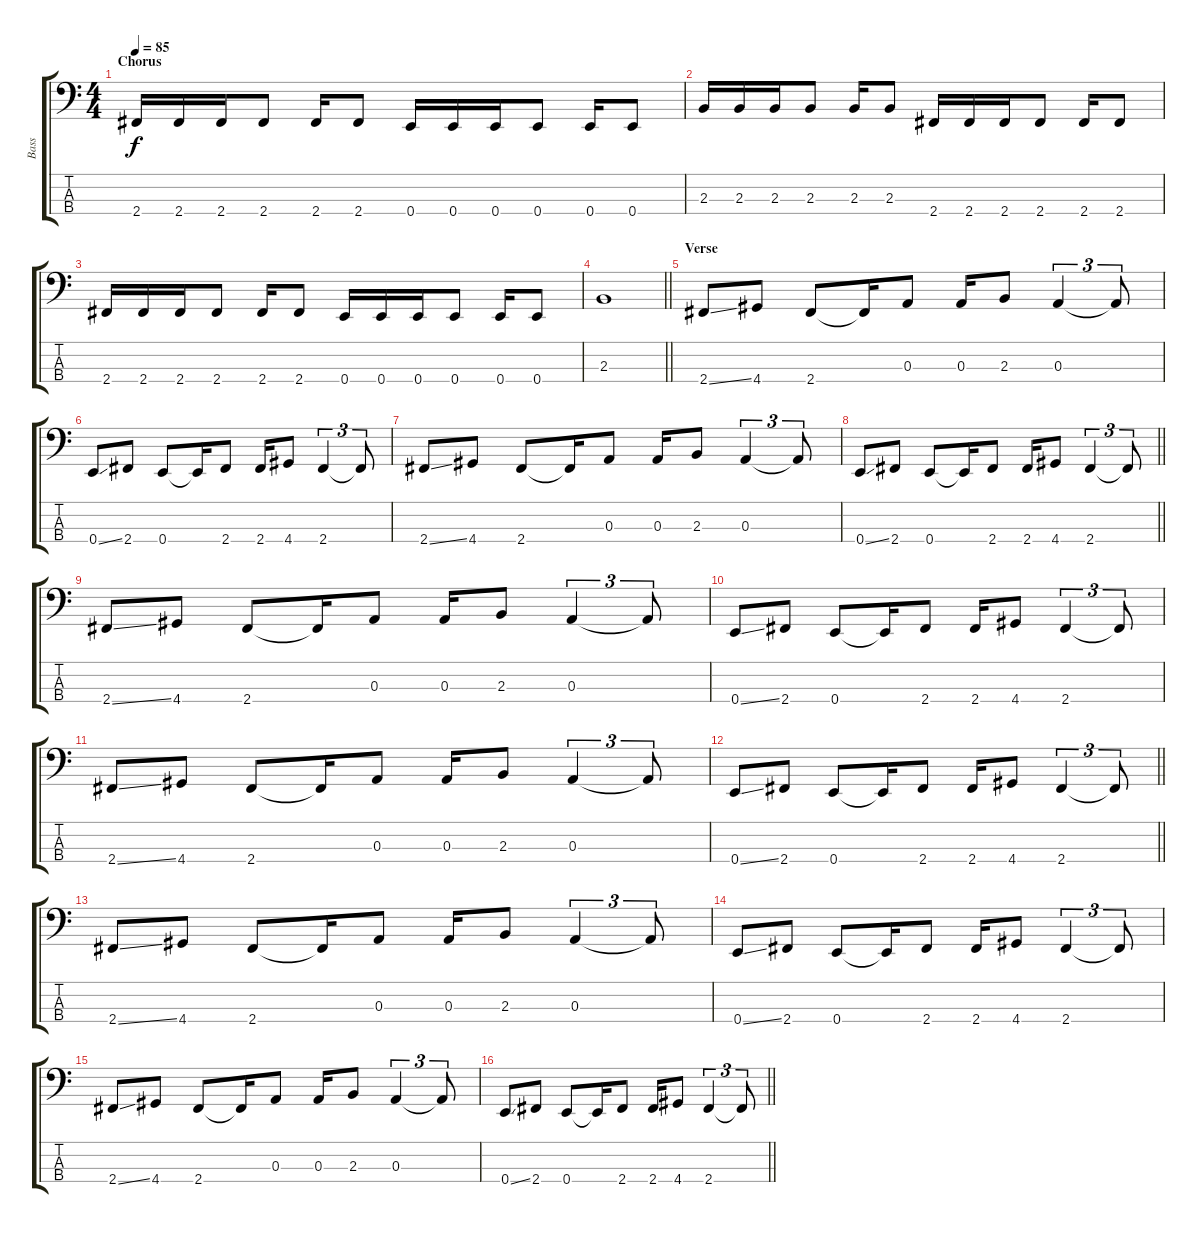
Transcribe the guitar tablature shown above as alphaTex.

\track ("Bass" "Bass") {instrument electricbassfinger}
\staff {score tabs}
\tuning (G2 D2 A1 E1) {hide}
\ts (4 4)
\section ("" "Chorus")
\tempo 85
\clef f4
\ks c
2.4.16{dy f} 2.4.16 2.4.16 2.4.8 2.4.16 2.4.8 0.4.16 0.4.16 0.4.16 0.4.8 0.4.16 0.4.8 |
2.3.16 2.3.16 2.3.16 2.3.8 2.3.16 2.3.8 2.4.16 2.4.16 2.4.16 2.4.8 2.4.16 2.4.8 |
2.4.16 2.4.16 2.4.16 2.4.8 2.4.16 2.4.8 0.4.16 0.4.16 0.4.16 0.4.8 0.4.16 0.4.8 |
\barLineRight lightlight
2.3.1 |
\section ("" "Verse")
2.4{ss}.8 4.4.8 2.4.8 2.4{t}.16 0.3.8 0.3.16 2.3.8 0.3.4{tu (3 2)} 0.3{t}.8{tu (3 2)} |
0.4{ss}.8 2.4.8 0.4.8 0.4{t}.16 2.4.8 2.4.16 4.4.8 2.4.4{tu (3 2)} 2.4{t}.8{tu (3 2)} |
2.4{ss}.8 4.4.8 2.4.8 2.4{t}.16 0.3.8 0.3.16 2.3.8 0.3.4{tu (3 2)} 0.3{t}.8{tu (3 2)} |
\barLineRight lightlight
0.4{ss}.8 2.4.8 0.4.8 0.4{t}.16 2.4.8 2.4.16 4.4.8 2.4.4{tu (3 2)} 2.4{t}.8{tu (3 2)} |
2.4{ss}.8 4.4.8 2.4.8 2.4{t}.16 0.3.8 0.3.16 2.3.8 0.3.4{tu (3 2)} 0.3{t}.8{tu (3 2)} |
0.4{ss}.8 2.4.8 0.4.8 0.4{t}.16 2.4.8 2.4.16 4.4.8 2.4.4{tu (3 2)} 2.4{t}.8{tu (3 2)} |
2.4{ss}.8 4.4.8 2.4.8 2.4{t}.16 0.3.8 0.3.16 2.3.8 0.3.4{tu (3 2)} 0.3{t}.8{tu (3 2)} |
\barLineRight lightlight
0.4{ss}.8 2.4.8 0.4.8 0.4{t}.16 2.4.8 2.4.16 4.4.8 2.4.4{tu (3 2)} 2.4{t}.8{tu (3 2)} |
2.4{ss}.8 4.4.8 2.4.8 2.4{t}.16 0.3.8 0.3.16 2.3.8 0.3.4{tu (3 2)} 0.3{t}.8{tu (3 2)} |
0.4{ss}.8 2.4.8 0.4.8 0.4{t}.16 2.4.8 2.4.16 4.4.8 2.4.4{tu (3 2)} 2.4{t}.8{tu (3 2)} |
2.4{ss}.8 4.4.8 2.4.8 2.4{t}.16 0.3.8 0.3.16 2.3.8 0.3.4{tu (3 2)} 0.3{t}.8{tu (3 2)} |
\barLineRight lightlight
0.4{ss}.8 2.4.8 0.4.8 0.4{t}.16 2.4.8 2.4.16 4.4.8 2.4.4{tu (3 2)} 2.4{t}.8{tu (3 2)}
